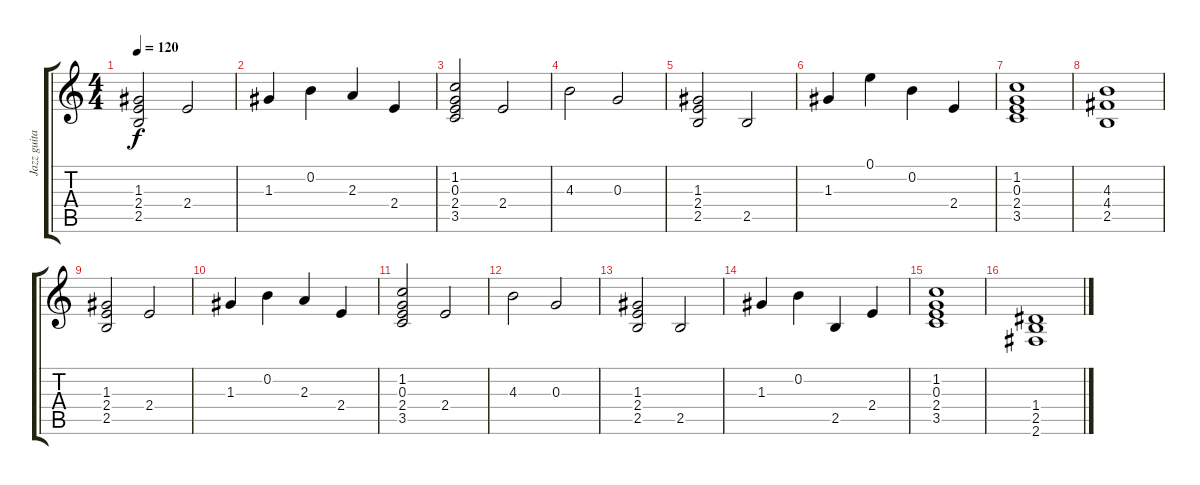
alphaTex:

\track ("Jazz guitar" "Jazz guita") {instrument electricguitarjazz}
\staff {score tabs}
\tuning (E4 B3 G3 D3 A2 E2) {hide}
\ts (4 4)
\tempo 120
\clef g2
\ks c
(1.3 2.4 2.5).2{dy f} 2.4.2 |
1.3.4 0.2.4 2.3.4 2.4.4 |
(1.2 0.3 2.4 3.5).2 2.4.2 |
4.3.2 0.3.2 |
(1.3 2.4 2.5).2 2.5.2 |
1.3.4 0.1.4 0.2.4 2.4.4 |
(1.2 0.3 2.4 3.5).1 |
(4.3 4.4 2.5).1 |
(1.3 2.4 2.5).2 2.4.2 |
1.3.4 0.2.4 2.3.4 2.4.4 |
(1.2 0.3 2.4 3.5).2 2.4.2 |
4.3.2 0.3.2 |
(1.3 2.4 2.5).2 2.5.2 |
1.3.4 0.2.4 2.5.4 2.4.4 |
(1.2 0.3 2.4 3.5).1 |
(1.4 2.5 2.6).1
